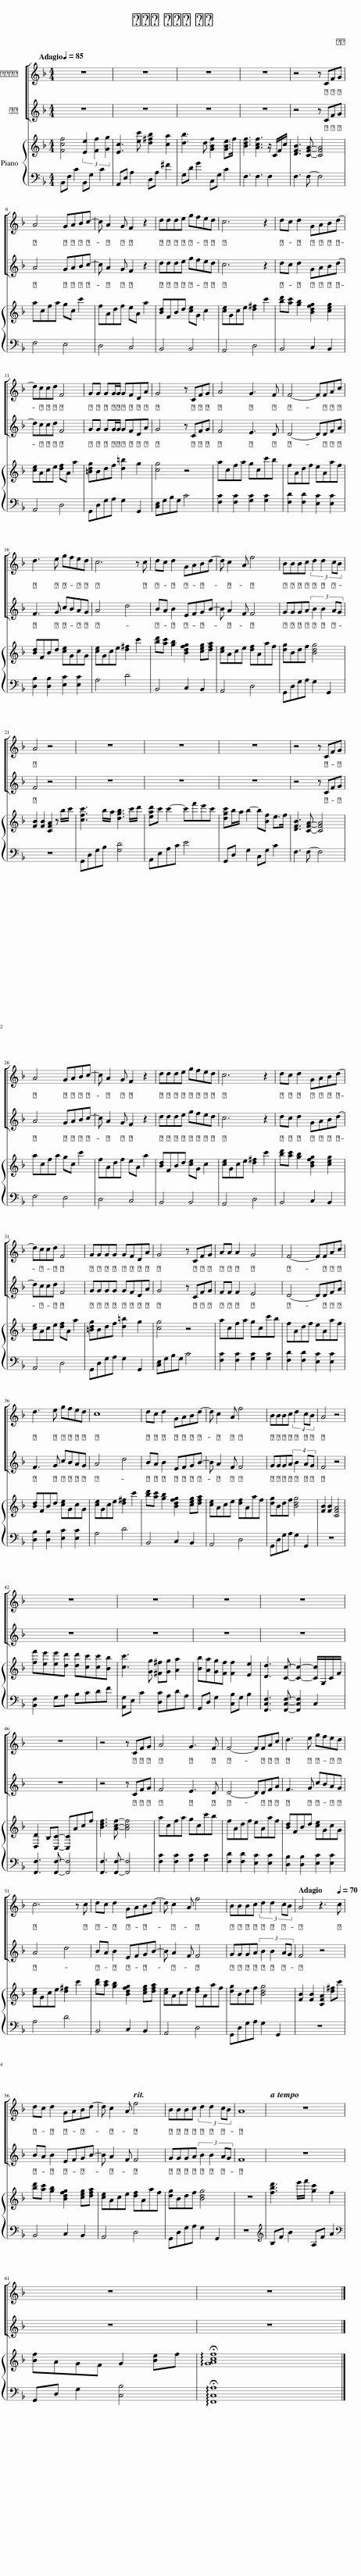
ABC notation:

X:1
%%score [ 1 2 ] { 3 | 4 }
L:1/8
Q:1/4=71
M:4/4
I:linebreak $
K:F
V:1 treble
V:2 treble
V:3 treble
V:4 bass
V:1
 z8 | z8 | z8 | z8 | z4 z CFG |$ %5
 A4 GABc- | c A2 G F2 z2 | ddde gfed | c6 z2 | dc d2 GABd- |$ %10
 dccd F4 | GG GG/G/ GFDA | G4 z CFG | A4 G3 F | F4- FFAc |$ %15
 d3 e gfed | c6 z c | dc d2 GABd- | d c2 A f4 | BBBc (3:2:4d2 d2 cB |$ %20
 A4 z4 | z8 | z8 | z8 | z4 z CFG |$ %25
 A4 GABc- | c A2 G F2 z2 | ddde gfed | c6 z2 | dc d2 GABd- |$ %30
 dccd F4 | GGGG GFDA | G4 z CFG | AA A2 G4 | F4- FFAc |$ %35
 d3 e gfed | c8 | dc d2 GABd- | d c2 A f4 | BBBc d2 cB | %40
 A4 z4 |$ z8 | z8 | z8 | z8 |$ %45
 z8 | z4 z CFG | A4 G3 F | F4- FFAc | d3 e gfed |$ %50
 c6 z c | dc d2 GABd- | d c2 A f4 | BBBc (3:2:4d2 d2 cB |[Q:1/4=71] A4 z3[Q:1/4=70] c |$ %55
 dc d2 GABd- | d c2 A[Q:1/4=71][Q:1/4=65] f4 |[Q:1/4=60] BBBc[Q:1/4=55] (3:2:4d2 d2[Q:1/4=50] cB |[Q:1/4=60] A8 |[Q:1/4=71][Q:1/4=75] z8 |$ %60
[Q:1/4=65] z8[Q:1/4=60] | z8 |] %62
V:2
 z8 | z8 | z8 | z8 | z4 z CFG |$ %5
 A4 GABc- | c A2 G F2 z2 | ddde gfed | c6 z2 | dc d2 GABd- |$ %10
 dccd F4 | GG GG/G/ GFDA | G4 z CFG | F4 E3 D | D4- DDFA |$ %15
 F3 G cBAG | A4 d4 | BA B2 EFGB- | B A2 F F4 | GGGA (3:2:4B2 B2 AG |$ %20
 F4 z4 | z8 | z8 | z8 | z4 z CFG |$ %25
 A4 GABc- | c A2 G F2 z2 | ddde gfed | c6 z2 | dc d2 GABd- |$ %30
 dccd F4 | GGGG GFDA | G4 z CFG | FF F2 E4 | D4- DDFA |$ %35
 F3 G cBAG | A4 d4 | BA B2 EFGB- | B A2 F F4 | GGGA B2 AG | %40
 F4 z4 |$ z8 | z8 | z8 | z8 |$ %45
 z8 | z4 z CFG | F4 E3 D | D4- DDFA | F3 G cBAG |$ %50
 A4 d4 | BA B2 EFGB- | B A2 F F4 | GGGA (3:2:4B2 B2 AG | F4 z4 |$ %55
 BA B2 EFGB- | B A2 F F4 | GGGA (3:2:4B2 B2 AG | F8 | z8 |$ %60
 z8 | z8 |] %62
V:3
 [Fcf]4 (3[Ee]2 [Ff]2 [Gg]2 | [Ec]3 [ec'] [d^fb]2 [ca]2 | [db]3 d [GBf]2 [GBe]>f | [Bdf]3 [Acf]3 z/ C/F/c/ | [DFB]3 [CFA]- [CFA]4 |$ %5
 acfa gc c'2 | fAdf eA a2 | [Bd]FBd [ce]G c2 | [ce]Gce [d^f]2 c'2 | [bd'][ac'] [gb]2 [Bdfg]2 [ceg]2 |$ %10
 [ce]Ace [df]A a2 | [=Bdg]Bdf [d=b]2 g2 | [cg]4 z4 | acfa gcc'b | fAdf eAaf |$ %15
 [Bd]FBd [ce]GcG | [ce]Gce [d^f]2 c'2 | [bd'][ac'] [gb]2 [Bdfg]2 [ceg][dfa] | [ce]Ace [df]Aaf | [dg]Bdf [Bdg]4 |$ %20
 [FB]2 [FB]2 [CFA]2 z b/c'/ | [cfc']3 b/a/ [dgb]3 c'/d'/ | [ead']c' c'2- c'f'e'c' | [dgc']b/a/ b2- b[Bf] e>f | [DFB]3 [CFA]- [CFA]4 |$ %25
 acfa gc c'2 | fAdf eA a2 | [Bd]FBd [ce]G c2 | [ce]Gce [d^f]2 c'2 | [bd'][ac'] [gb]2 [Bdfg]2 [ceg]2 |$ %30
 [ce]Ace [df]A a2 | [=Bdg]Bdf [d=b]2 g2 | [cg]4 z4 | acfa gcc'b | fAdf eAaf |$ %35
 [Bd]FBd [ce]GcG | [ce]Gce [d^f]2 c'2 | [bd'][ac'] [gb]2 [Bdfg]2 [ceg][dfa] | [ce]Ace [df]Aaf | [dg]Bdf [Bdg]4 | %40
 [FB]2 [FB]2 [CFA]4 |$ [ff'][ee'][ee'][dd'] [dd'][cc'][cc'][Bb] | [cc']3 [Gg] [^F^f][Gg] [Aa]2 | [Bb][Aa][Gg][Ff] [Ff]2 [Ee]2 | [Dd]3 [Cc]- [Cc]2- [Cc]/G,/C/F/ |$ %45
 [D,D]2 B,[C,C]- [C,C]Acf | [Bdf]3 [Acf]- [Acf]4 | acfa gcc'b | fAdf eAaf | [Bd]FBd [ce]GcG |$ %50
 [ce]Gce [d^f]2 c'2 | [bd'][ac'] [gb]2 [Bdfg]2 [ceg][dfa] | [ce]Ace [df]Aaf | [dg]Bdf [Bdg]4 | [FB]2 [FB]2 [CFA]2 [d^f]c' |$ %55
 [bd'][ac'] [gb]2 [Bdfg]2 [ceg][dfa] | [ce]Ace [df]Aaf | [dg]Bdf [Bdg]4 | z8 | [fbd']3 e'/f'/ [gc']2 f2 |$ %60
 [Bf]AGF G2 [Be]f | !arpeggio!!fermata![GAcf]8 |] %62
V:4
 B,,F, C2 B,,G, C2 | A,,E, A,2 D,A, ^F2 | G,D G2 C,G, C2 | F,3 F,3 F,2 | F,3 F,- F,4 |$ %5
 F,4 E,4 | D,4 C,4 | B,,4 B,,4 | A,,4 D,4 | B,,4 C,2 B,,2 |$ %10
 A,,4 D,4 | G,,D,G,A, G,2 G,,2 | [C,E,]G,B,G, C4 | [F,C]2 [F,C]2 [G,C]2 [G,C]2 | [F,D]2 [F,D]2 [E,C]2 [E,C]2 |$ %15
 [D,B,]2 [D,B,]2 [E,C]2 [E,C]2 | A,4 D4 | B,,4 C,2 B,,2 | A,,4 D,4 | G,,D,G,A, G,2 G,,2 |$ %20
 z8 | G,,D,G,B, [G,D]4 | A,,E,A,C E4 | G,,D, G,2 C,G, C2 | F,3 F,- F,4 |$ %25
 F,4 E,4 | D,4 C,4 | B,,4 B,,4 | A,,4 D,4 | B,,4 C,2 B,,2 |$ %30
 A,,4 D,4 | G,,D,G,A, G,2 G,,2 | [C,E,]G,B,G, C4 | [F,C]2 [F,C]2 [G,C]2 [G,C]2 | [F,D]2 [F,D]2 [E,C]2 [E,C]2 |$ %35
 [D,B,]2 [D,B,]2 [E,C]2 [E,C]2 | A,4 D4 | B,,4 C,2 B,,2 | A,,4 D,4 | G,,D,G,A, G,2 G,,2 | %40
 z8 |$ [B,,F,]2 G,A, B,CDF | [A,,G,]E, C2 [D,C]A,DA, | G,,D, G,2 [C,B,]G, B,2 | [F,,C,F,]3 [F,,C,F,]- [F,,C,F,]2 C,2 |$ %45
 [F,,F,]3 [F,,F,]- [F,,F,]4 | [F,,F,]3 [F,,F,]- [F,,F,]4 | [F,C]2 [F,C]2 [G,C]2 [G,C]2 | [F,D]2 [F,D]2 [E,C]2 [E,C]2 | [D,B,]2 [D,B,]2 [E,C]2 [E,C]2 |$ %50
 A,4 D4 | B,,4 C,2 B,,2 | A,,4 D,4 | G,,D,G,A, G,2 G,,2 | z8 |$ %55
 B,,4 C,2 B,,2 | A,,4 D,4 | G,,D,G,A, G,2 G,,2 | z8 |[K:treble] B,F B2 A,F A2 |$ %60
[K:bass] G,,D, G,2 [C,B,]4 | !arpeggio!!fermata![F,,C,A,]8 |] %62
